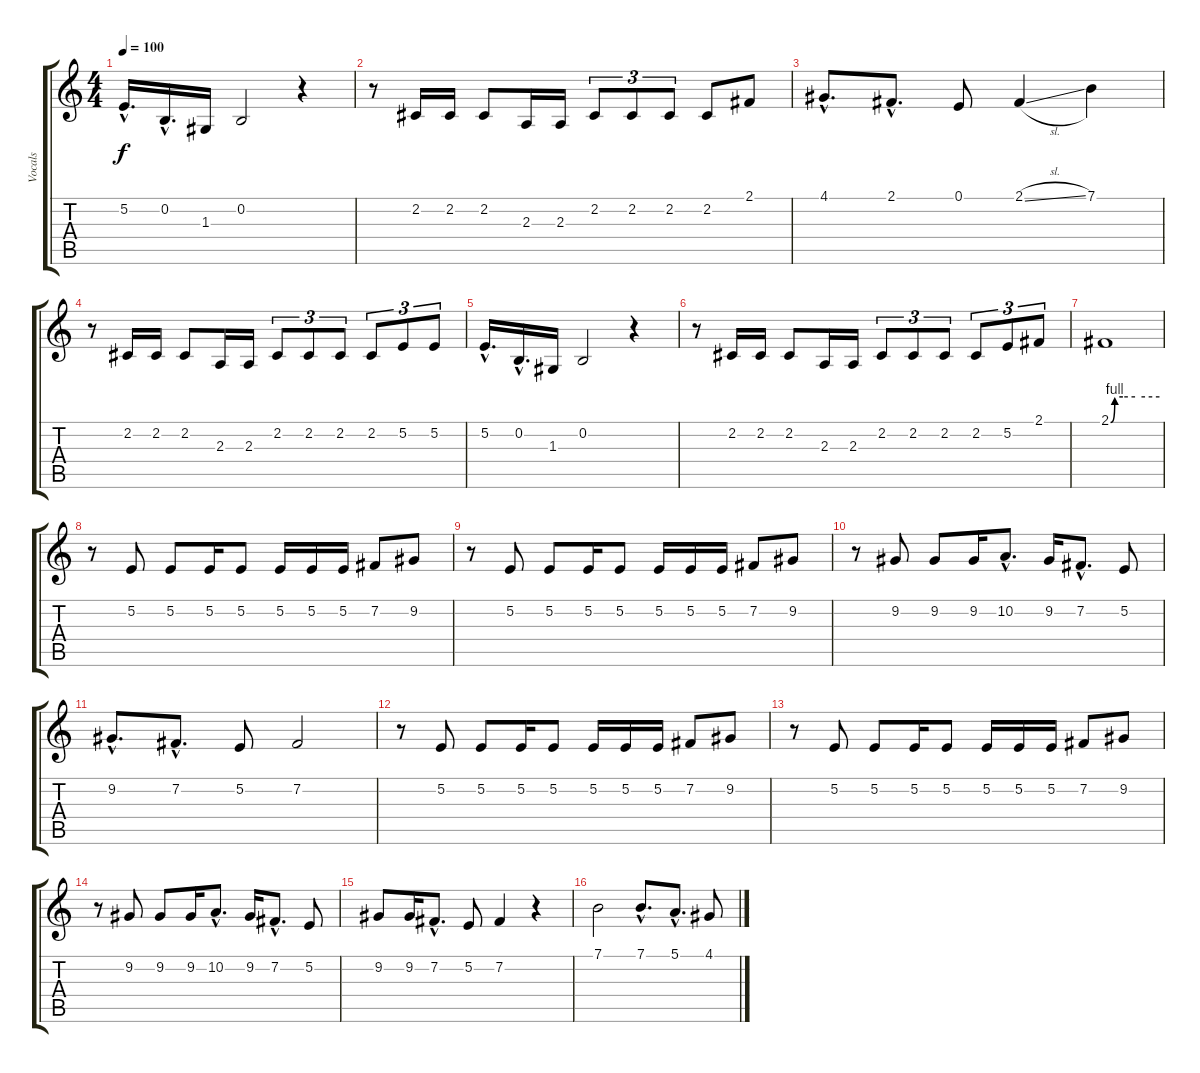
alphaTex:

\track ("Vocals" "Vocals") {instrument lead2sawtooth}
\staff {score tabs}
\tuning (E4 B3 G3 D3 A2 E2) {hide}
\ts (4 4)
\tempo 100
\clef g2
\ks c
5.2{hac}.16{d dy f} 0.2{hac}.16{d} 1.3.16 0.2.2 r.4 |
r.8 2.2.16 2.2.16 2.2.8 2.3.16 2.3.16 2.2.8{tu (3 2)} 2.2.8{tu (3 2)} 2.2.8{tu (3 2)} 2.2.8 2.1.8 |
4.1{hac}.8{d} 2.1{hac}.8{d} 0.1.8 2.1{sl}.4 7.1.4 |
r.8 2.2.16 2.2.16 2.2.8 2.3.16 2.3.16 2.2.8{tu (3 2)} 2.2.8{tu (3 2)} 2.2.8{tu (3 2)} 2.2.8{tu (3 2)} 5.2.8{tu (3 2)} 5.2.8{tu (3 2)} |
5.2{hac}.16{d} 0.2{hac}.16{d} 1.3.16 0.2.2 r.4 |
r.8 2.2.16 2.2.16 2.2.8 2.3.16 2.3.16 2.2.8{tu (3 2)} 2.2.8{tu (3 2)} 2.2.8{tu (3 2)} 2.2.8{tu (3 2)} 5.2.8{tu (3 2)} 2.1.8{tu (3 2)} |
2.1{be (custom 0 0 5 4 15 4 30 4 60 4)}.1 |
\section ("" "")
r.8 5.2.8 5.2.8 5.2.16 5.2.8 5.2.16 5.2.16 5.2.16 7.2.8 9.2.8 |
r.8 5.2.8 5.2.8 5.2.16 5.2.8 5.2.16 5.2.16 5.2.16 7.2.8 9.2.8 |
r.8 9.2.8 9.2.8 9.2.16 10.2{hac}.8{d} 9.2.16 7.2{hac}.8{d} 5.2.8 |
9.2{hac}.8{d} 7.2{hac}.8{d} 5.2.8 7.2.2 |
\section ("" "")
r.8 5.2.8 5.2.8 5.2.16 5.2.8 5.2.16 5.2.16 5.2.16 7.2.8 9.2.8 |
r.8 5.2.8 5.2.8 5.2.16 5.2.8 5.2.16 5.2.16 5.2.16 7.2.8 9.2.8 |
r.8 9.2.8 9.2.8 9.2.16 10.2{hac}.8{d} 9.2.16 7.2{hac}.8{d} 5.2.8 |
9.2.8 9.2.16 7.2{hac}.8{d} 5.2.8 7.2.4 r.4 |
\section ("" "")
7.1.2 7.1{hac}.8{d} 5.1{hac}.8{d} 4.1.8
